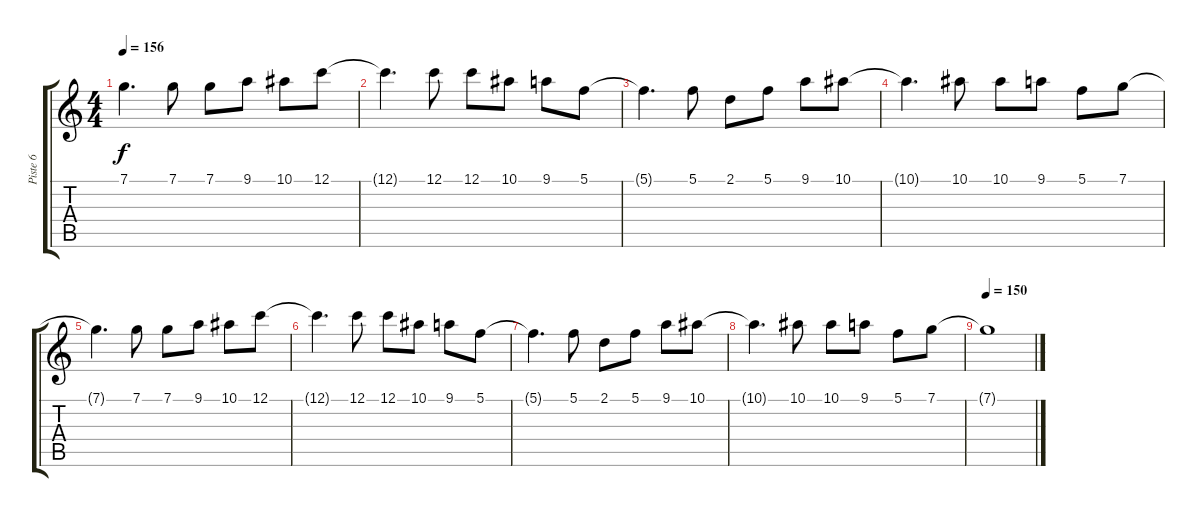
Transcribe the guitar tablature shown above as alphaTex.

\track ("Piste 6" "Piste 6") {instrument overdrivenguitar}
\staff {score tabs}
\tuning (C4 G3 Eb3 Bb2 F2 C2) {hide}
\ts (4 4)
\tempo 156
\clef g2
\ks c
7.1{t}.4{d dy f} 7.1.8 7.1.8 9.1.8 10.1.8 12.1.8 |
12.1{t}.4{d} 12.1.8 12.1.8 10.1.8 9.1.8 5.1.8 |
5.1{t}.4{d} 5.1.8 2.1.8 5.1.8 9.1.8 10.1.8 |
10.1{t}.4{d} 10.1.8 10.1.8 9.1.8 5.1.8 7.1.8 |
7.1{t}.4{d} 7.1.8 7.1.8 9.1.8 10.1.8 12.1.8 |
12.1{t}.4{d} 12.1.8 12.1.8 10.1.8 9.1.8 5.1.8 |
5.1{t}.4{d} 5.1.8 2.1.8 5.1.8 9.1.8 10.1.8 |
10.1{t}.4{d} 10.1.8 10.1.8 9.1.8 5.1.8 7.1.8 |
\tempo 150
7.1{t}.1
